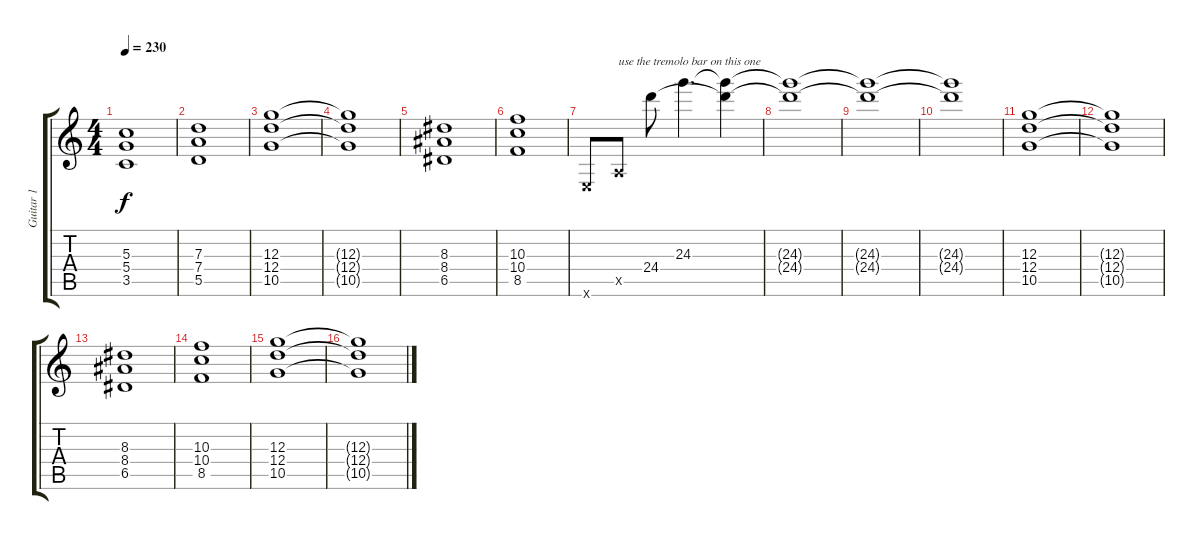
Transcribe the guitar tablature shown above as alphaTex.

\track ("Guitar 1" "Guitar 1") {instrument distortionguitar}
\staff {score tabs}
\tuning (E4 B3 G3 D3 A2 E2) {hide}
\ts (4 4)
\tempo 230
\clef g2
\ks c
(5.3 5.4 3.5).1{dy f} |
(7.3 7.4 5.5).1 |
(12.3 12.4 10.5).1 |
(12.3{t} 12.4{t} 10.5{t}).1 |
(8.3 8.4 6.5).1 |
(10.3 10.4 8.5).1 |
0.6{x}.8 0.5{x}.8{txt "use the tremolo bar on this one"} 24.4.8 24.3.4{d} (24.3{t} 24.4{t}).4 |
(24.3{t} 24.4{t}).1 |
(24.3{t} 24.4{t}).1 |
(24.3{t} 24.4{t}).1 |
(12.3 12.4 10.5).1 |
(12.3{t} 12.4{t} 10.5{t}).1 |
(8.3 8.4 6.5).1 |
(10.3 10.4 8.5).1 |
(12.3 12.4 10.5).1 |
(12.3{t} 12.4{t} 10.5{t}).1
